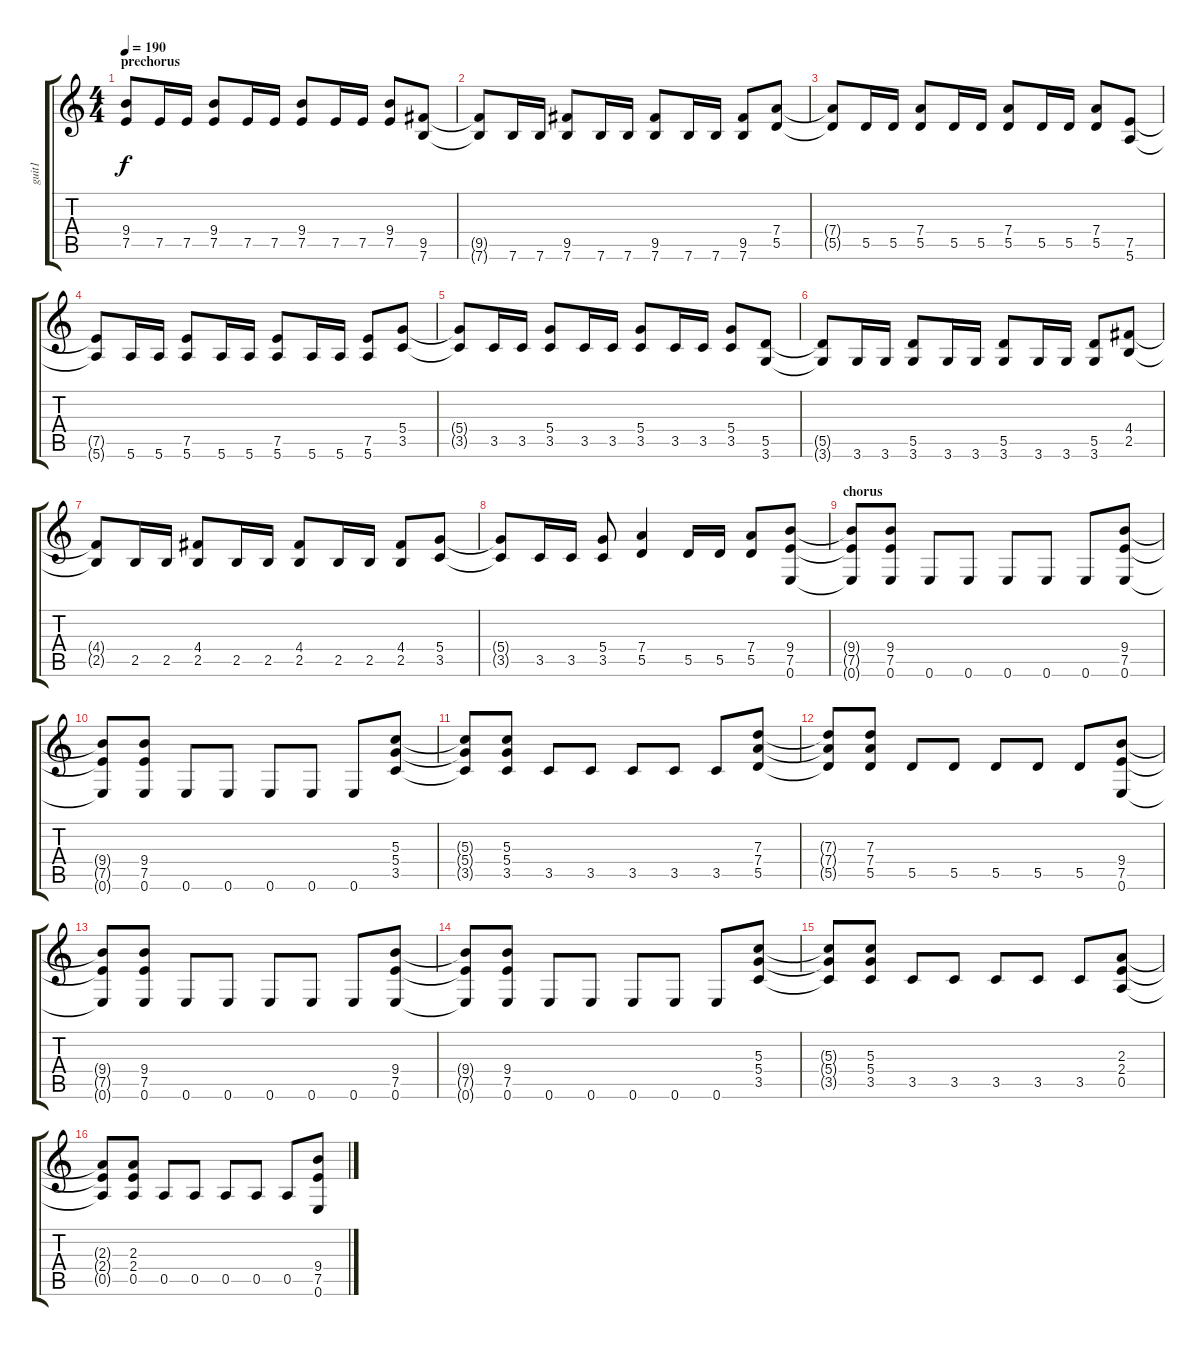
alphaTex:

\track ("guit1" "guit1") {instrument distortionguitar}
\staff {score tabs}
\tuning (E4 B3 G3 D3 A2 E2) {hide}
\ts (4 4)
\section ("" "prechorus")
\tempo 190
\clef g2
\ks c
(9.4{t} 7.5{t}).8{dy f} 7.5.16 7.5.16 (9.4 7.5).8 7.5.16 7.5.16 (9.4 7.5).8 7.5.16 7.5.16 (9.4 7.5).8 (9.5 7.6).8 |
(9.5{t} 7.6{t}).8 7.6.16 7.6.16 (9.5 7.6).8 7.6.16 7.6.16 (9.5 7.6).8 7.6.16 7.6.16 (9.5 7.6).8 (7.4 5.5).8 |
(7.4{t} 5.5{t}).8 5.5.16 5.5.16 (7.4 5.5).8 5.5.16 5.5.16 (7.4 5.5).8 5.5.16 5.5.16 (7.4 5.5).8 (7.5 5.6).8 |
(7.5{t} 5.6{t}).8 5.6.16 5.6.16 (7.5 5.6).8 5.6.16 5.6.16 (7.5 5.6).8 5.6.16 5.6.16 (7.5 5.6).8 (5.4 3.5).8 |
(5.4{t} 3.5{t}).8 3.5.16 3.5.16 (5.4 3.5).8 3.5.16 3.5.16 (5.4 3.5).8 3.5.16 3.5.16 (5.4 3.5).8 (5.5 3.6).8 |
(5.5{t} 3.6{t}).8 3.6.16 3.6.16 (5.5 3.6).8 3.6.16 3.6.16 (5.5 3.6).8 3.6.16 3.6.16 (5.5 3.6).8 (4.4 2.5).8 |
(4.4{t} 2.5{t}).8 2.5.16 2.5.16 (4.4 2.5).8 2.5.16 2.5.16 (4.4 2.5).8 2.5.16 2.5.16 (4.4 2.5).8 (5.4 3.5).8 |
(5.4{t} 3.5{t}).8 3.5.16 3.5.16 (5.4 3.5).8 (7.4 5.5).4 5.5.16 5.5.16 (7.4 5.5).8 (9.4 7.5 0.6).8 |
\section ("" "chorus")
(9.4{t} 7.5{t} 0.6{t}).8 (9.4 7.5 0.6).8 0.6.8 0.6.8 0.6.8 0.6.8 0.6.8 (9.4 7.5 0.6).8 |
(9.4{t} 7.5{t} 0.6{t}).8 (9.4 7.5 0.6).8 0.6.8 0.6.8 0.6.8 0.6.8 0.6.8 (5.3 5.4 3.5).8 |
(5.3{t} 5.4{t} 3.5{t}).8 (5.3 5.4 3.5).8 3.5.8 3.5.8 3.5.8 3.5.8 3.5.8 (7.3 7.4 5.5).8 |
(7.3{t} 7.4{t} 5.5{t}).8 (7.3 7.4 5.5).8 5.5.8 5.5.8 5.5.8 5.5.8 5.5.8 (9.4 7.5 0.6).8 |
(9.4{t} 7.5{t} 0.6{t}).8 (9.4 7.5 0.6).8 0.6.8 0.6.8 0.6.8 0.6.8 0.6.8 (9.4 7.5 0.6).8 |
(9.4{t} 7.5{t} 0.6{t}).8 (9.4 7.5 0.6).8 0.6.8 0.6.8 0.6.8 0.6.8 0.6.8 (5.3 5.4 3.5).8 |
(5.3{t} 5.4{t} 3.5{t}).8 (5.3 5.4 3.5).8 3.5.8 3.5.8 3.5.8 3.5.8 3.5.8 (2.3 2.4 0.5).8 |
(2.3{t} 2.4{t} 0.5{t}).8 (2.3 2.4 0.5).8 0.5.8 0.5.8 0.5.8 0.5.8 0.5.8 (9.4 7.5 0.6).8
